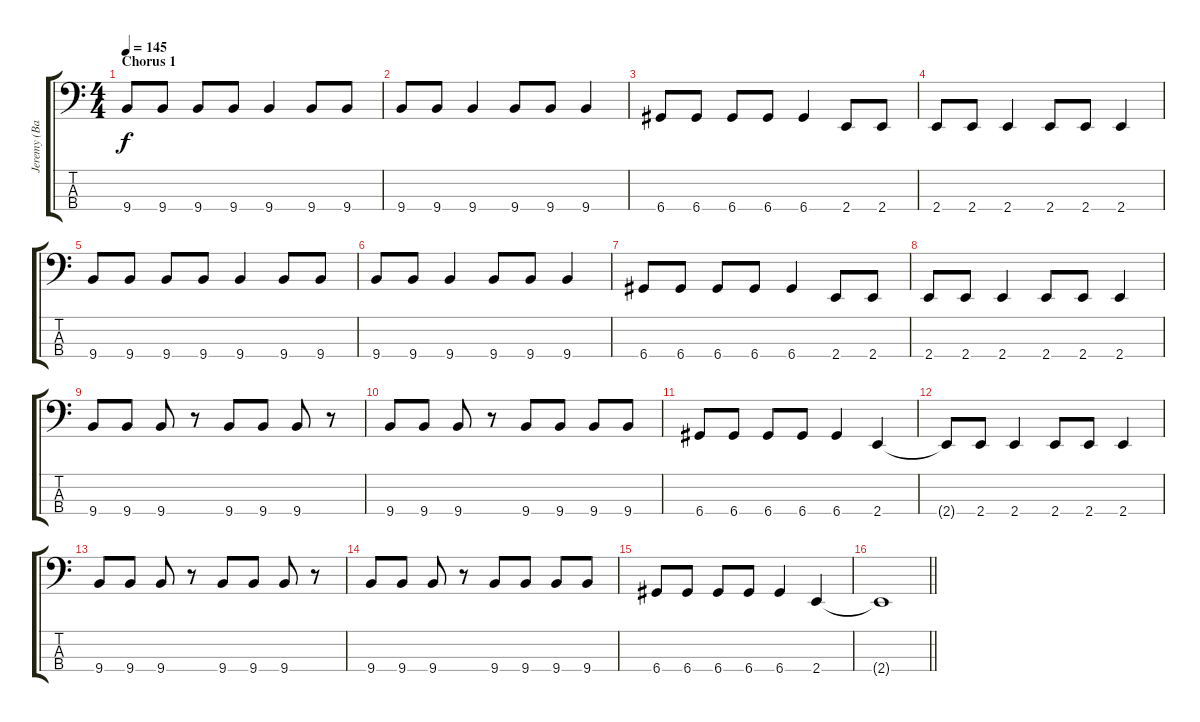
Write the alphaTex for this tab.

\track ("Jeremy (Bass)" "Jeremy (Ba") {instrument electricbasspick}
\staff {score tabs}
\tuning (G2 D2 A1 D1) {hide}
\ts (4 4)
\section ("" "Chorus 1")
\tempo 145
\clef f4
\ks c
9.4.8{dy f} 9.4.8 9.4.8 9.4.8 9.4.4 9.4.8 9.4.8 |
9.4.8 9.4.8 9.4.4 9.4.8 9.4.8 9.4.4 |
6.4.8 6.4.8 6.4.8 6.4.8 6.4.4 2.4.8 2.4.8 |
2.4.8 2.4.8 2.4.4 2.4.8 2.4.8 2.4.4 |
9.4.8 9.4.8 9.4.8 9.4.8 9.4.4 9.4.8 9.4.8 |
9.4.8 9.4.8 9.4.4 9.4.8 9.4.8 9.4.4 |
6.4.8 6.4.8 6.4.8 6.4.8 6.4.4 2.4.8 2.4.8 |
2.4.8 2.4.8 2.4.4 2.4.8 2.4.8 2.4.4 |
9.4.8 9.4.8 9.4.8 r.8 9.4.8 9.4.8 9.4.8 r.8 |
9.4.8 9.4.8 9.4.8 r.8 9.4.8 9.4.8 9.4.8 9.4.8 |
6.4.8 6.4.8 6.4.8 6.4.8 6.4.4 2.4.4 |
2.4{t}.8 2.4.8 2.4.4 2.4.8 2.4.8 2.4.4 |
9.4.8 9.4.8 9.4.8 r.8 9.4.8 9.4.8 9.4.8 r.8 |
9.4.8 9.4.8 9.4.8 r.8 9.4.8 9.4.8 9.4.8 9.4.8 |
6.4.8 6.4.8 6.4.8 6.4.8 6.4.4 2.4.4 |
\barLineRight lightlight
2.4{t}.1
